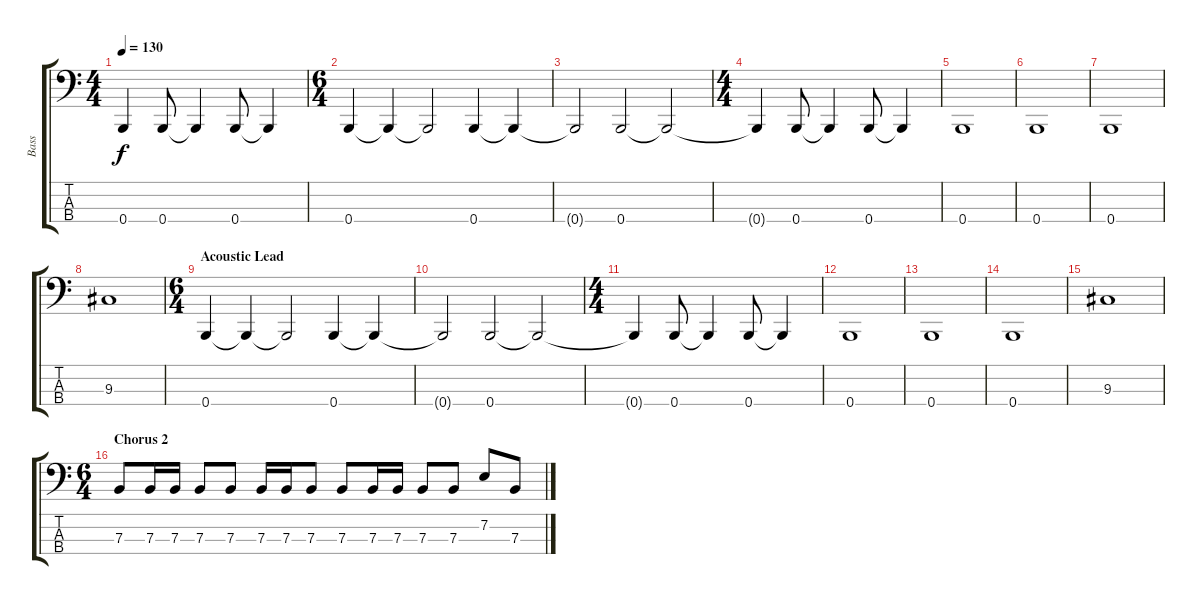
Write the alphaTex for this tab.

\track ("Bass" "Bass") {instrument electricbassfinger}
\staff {score tabs}
\tuning (D2 A1 E1 B0) {hide}
\ts (4 4)
\tempo 130
\clef f4
\ks c
0.4{t}.4{dy f} 0.4.8 0.4{t}.4 0.4.8 0.4{t}.4 |
\ts (6 4)
0.4.4 0.4{t}.4 0.4{t}.2 0.4.4 0.4{t}.4 |
0.4{t}.2 0.4.2 0.4{t}.2 |
\ts (4 4)
0.4{t}.4 0.4.8 0.4{t}.4 0.4.8 0.4{t}.4 |
0.4.1 |
0.4.1 |
0.4.1 |
9.3.1 |
\ts (6 4)
\section ("" "Acoustic Lead")
0.4.4 0.4{t}.4 0.4{t}.2 0.4.4 0.4{t}.4 |
0.4{t}.2 0.4.2 0.4{t}.2 |
\ts (4 4)
0.4{t}.4 0.4.8 0.4{t}.4 0.4.8 0.4{t}.4 |
0.4.1 |
0.4.1 |
0.4.1 |
9.3.1 |
\ts (6 4)
\section ("" "Chorus 2")
7.3.8 7.3.16 7.3.16 7.3.8 7.3.8 7.3.16 7.3.16 7.3.8 7.3.8 7.3.16 7.3.16 7.3.8 7.3.8 7.2.8 7.3.8
